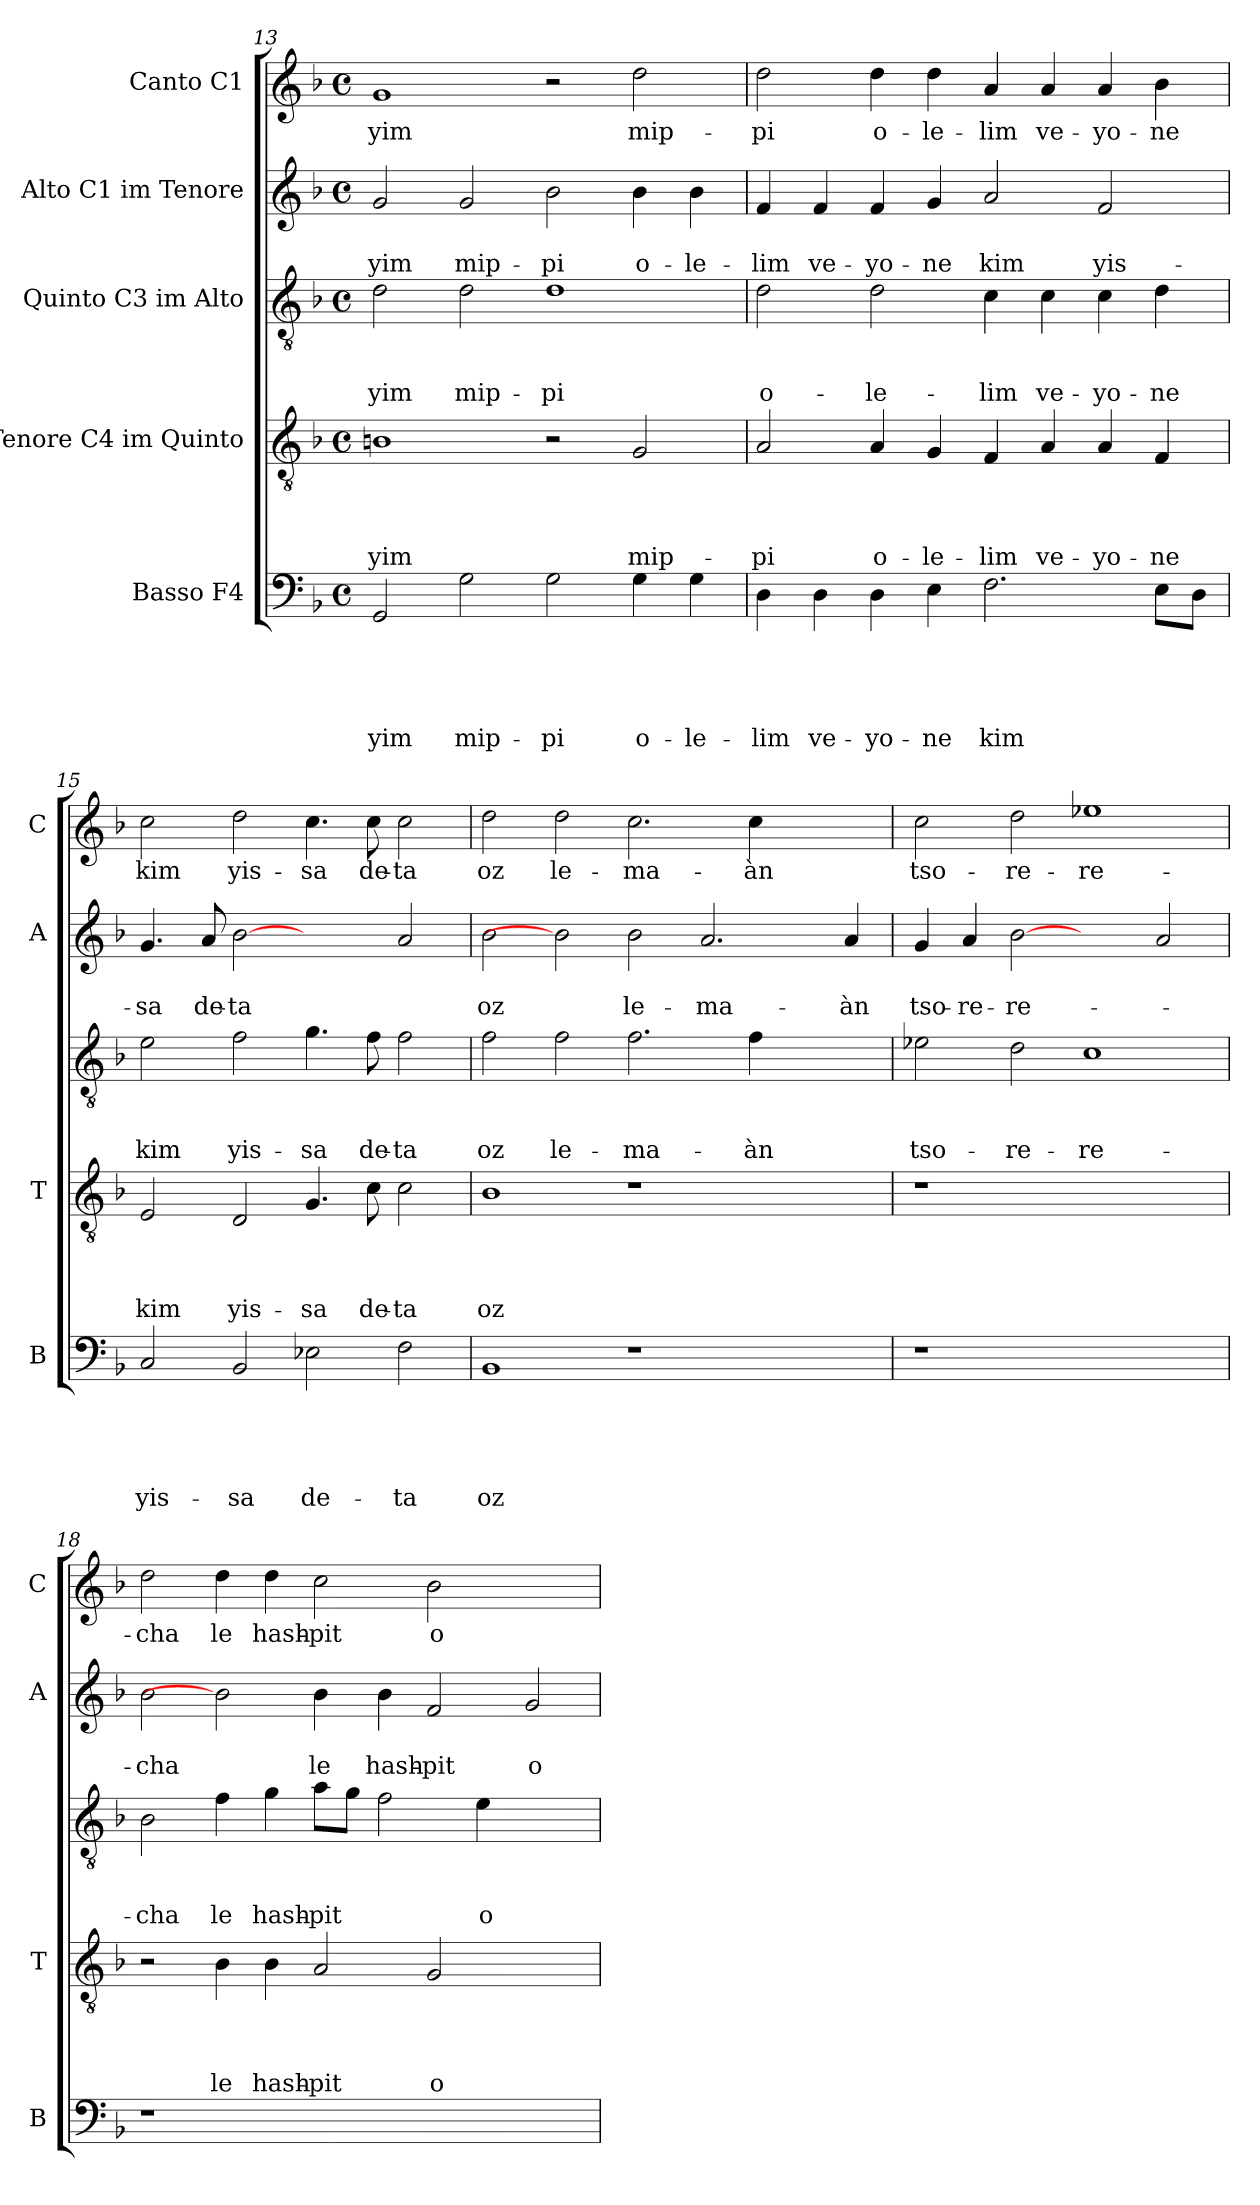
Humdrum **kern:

**kern	**text	**text	**text	**text	**text	**kern	**text	**text	**text	**text	**kern	**text	**text	**text	**kern	**text	**text	**kern	**text
*part5	*part5	*part5	*part5	*part5	*part5	*part4	*part4	*part4	*part4	*part4	*part3	*part3	*part3	*part3	*part2	*part2	*part2	*part1	*part1
*staff5	*staff5	*staff5	*staff5	*staff5	*staff5	*staff4	*staff4	*staff4	*staff4	*staff4	*staff3	*staff3	*staff3	*staff3	*staff2	*staff2	*staff2	*staff1	*staff1
*I"Basso F4	*	*	*	*	*	*I"Tenore C4 im  Quinto	*	*	*	*	*I"Quinto C3 im Alto	*	*	*	*I"Alto C1 im Tenore	*	*	*I"Canto C1	*
*I'B	*	*	*	*	*	*I'T	*	*	*	*	*	*	*	*	*I'A	*	*	*I'C	*
*clefF4	*	*	*	*	*	*clefGv2	*	*	*	*	*clefGv2	*	*	*	*clefG2	*	*	*clefG2	*
*k[b-]	*	*	*	*	*	*k[b-]	*	*	*	*	*k[b-]	*	*	*	*k[b-]	*	*	*k[b-]	*
*F:	*	*	*	*	*	*F:	*	*	*	*	*F:	*	*	*	*F:	*	*	*F:	*
*M4/4	*	*	*	*	*	*M4/4	*	*	*	*	*M4/4	*	*	*	*M4/4	*	*	*M4/4	*
*met(c)	*	*	*	*	*	*met(c)	*	*	*	*	*met(c)	*	*	*	*met(c)	*	*	*met(c)	*
=13	=13	=13	=13	=13	=13	=13	=13	=13	=13	=13	=13	=13	=13	=13	=13	=13	=13	=13	=13
!	!	!	!	!	!LO:LY:b	!	!	!	!	!LO:LY:b	!	!	!	!LO:LY:b	!	!	!LO:LY:b	!	!LO:LY:b
2GG/	.	.	.	.	-yim	1Bn	.	.	.	-yim	2d\	.	.	-yim	2g/	.	-yim	1g	-yim
!	!	!	!	!	!LO:LY:b	!	!	!	!	!	!	!	!	!LO:LY:b	!	!	!LO:LY:b	!	!
2G\	.	.	.	.	mip-	.	.	.	.	.	2d\	.	.	mip-	2g/	.	mip-	.	.
!	!	!	!	!	!LO:LY:b	!	!	!	!	!	!	!	!	!LO:LY:b	!	!	!LO:LY:b	!	!
2G\	.	.	.	.	-pi	2r	.	.	.	.	1d	.	.	-pi	2b-\	.	-pi	2r	.
!	!	!	!	!	!LO:LY:b	!	!	!	!	!LO:LY:b	!	!	!	!	!	!	!LO:LY:b	!	!LO:LY:b
4G\	.	.	.	.	o-	2G/	.	.	.	mip-	.	.	.	.	4b-\	.	o-	2dd\	mip-
!	!	!	!	!	!LO:LY:b	!	!	!	!	!	!	!	!	!	!	!	!LO:LY:b	!	!
4G\	.	.	.	.	-le-	.	.	.	.	.	.	.	.	.	4b-\	.	-le-	.	.
=14	=14	=14	=14	=14	=14	=14	=14	=14	=14	=14	=14	=14	=14	=14	=14	=14	=14	=14	=14
!	!	!	!	!	!LO:LY:b	!	!	!	!	!LO:LY:b	!	!	!	!LO:LY:b	!	!	!LO:LY:b	!	!LO:LY:b
4D\	.	.	.	.	-lim	2A/	.	.	.	-pi	2d\	.	.	o-	4f/	.	-lim	2dd\	-pi
!	!	!	!	!	!LO:LY:b	!	!	!	!	!	!	!	!	!	!	!	!LO:LY:b	!	!
4D\	.	.	.	.	ve-	.	.	.	.	.	.	.	.	.	4f/	.	ve-	.	.
!	!	!	!	!	!LO:LY:b	!	!	!	!	!LO:LY:b	!	!	!	!LO:LY:b	!	!	!LO:LY:b	!	!LO:LY:b
4D\	.	.	.	.	-yo-	4A/	.	.	.	o-	2d\	.	.	-le-	4f/	.	-yo-	4dd\	o-
!	!	!	!	!	!LO:LY:b	!	!	!	!	!LO:LY:b	!	!	!	!	!	!	!LO:LY:b	!	!LO:LY:b
4E\	.	.	.	.	-ne	4G/	.	.	.	-le-	.	.	.	.	4g/	.	-ne	4dd\	-le-
!	!	!	!	!	!LO:LY:b	!	!	!	!	!LO:LY:b	!	!	!	!LO:LY:b	!	!	!LO:LY:b	!	!LO:LY:b
2.F\	.	.	.	.	kim	4F/	.	.	.	-lim	4c\	.	.	-lim	2a/	.	kim	4a/	-lim
!	!	!	!	!	!	!	!	!	!	!LO:LY:b	!	!	!	!LO:LY:b	!	!	!	!	!LO:LY:b
.	.	.	.	.	.	4A/	.	.	.	ve-	4c\	.	.	ve-	.	.	.	4a/	ve-
!	!	!	!	!	!	!	!	!	!	!LO:LY:b	!	!	!	!LO:LY:b	!	!	!LO:LY:b	!	!LO:LY:b
.	.	.	.	.	.	4A/	.	.	.	-yo-	4c\	.	.	-yo-	2f/	.	yis-	4a/	-yo-
!	!	!	!	!	!	!	!	!	!	!LO:LY:b	!	!	!	!LO:LY:b	!	!	!	!	!LO:LY:b
8E\L	.	.	.	.	.	4F/	.	.	.	-ne	4d\	.	.	-ne	.	.	.	4b-\	-ne
8D\J	.	.	.	.	.	.	.	.	.	.	.	.	.	.	.	.	.	.	.
!!LO:PB:g=z
=15	=15	=15	=15	=15	=15	=15	=15	=15	=15	=15	=15	=15	=15	=15	=15	=15	=15	=15	=15
!	!	!	!	!	!LO:LY:b	!	!	!	!	!LO:LY:b	!	!	!	!LO:LY:b	!	!	!LO:LY:b	!	!LO:LY:b
2C/	.	.	.	.	yis-	2E/	.	.	.	kim	2e\	.	.	kim	4.g/	.	-sa	2cc\	kim
!	!	!	!	!	!	!	!	!	!	!	!	!	!	!	!	!	!LO:LY:b	!	!
.	.	.	.	.	.	.	.	.	.	.	.	.	.	.	8a/	.	de-	.	.
!	!	!	!	!	!LO:LY:b	!	!	!	!	!LO:LY:b	!	!	!	!LO:LY:b	!	!	!LO:LY:b	!	!LO:LY:b
2BB-/	.	.	.	.	-sa	2D/	.	.	.	yis-	2f\	.	.	yis-	[2b-	.	-ta	2dd\	yis-
!	!	!	!	!	!LO:LY:b	!	!	!	!	!LO:LY:b	!	!	!	!LO:LY:b	!	!	!	!	!LO:LY:b
2E-X\	.	.	.	.	de-	4.G/	.	.	.	-sa	4.g\	.	.	-sa	2ryy	.	.	4.cc\	-sa
!	!	!	!	!	!	!	!	!	!	!LO:LY:b	!	!	!	!LO:LY:b	!	!	!	!	!LO:LY:b
.	.	.	.	.	.	8c\	.	.	.	de-	8f\	.	.	de-	.	.	.	8cc\	de-
!	!	!	!	!	!LO:LY:b	!	!	!	!	!LO:LY:b	!	!	!	!LO:LY:b	!	!	!	!	!LO:LY:b
2F\	.	.	.	.	-ta	2c\	.	.	.	-ta	2f\	.	.	-ta	2a/	.	.	2cc\	-ta
=16	=16	=16	=16	=16	=16	=16	=16	=16	=16	=16	=16	=16	=16	=16	=16	=16	=16	=16	=16
!	!	!	!	!	!LO:LY:b	!	!	!	!	!LO:LY:b	!	!	!	!LO:LY:b	!	!	!LO:LY:b	!	!LO:LY:b
1BB-	.	.	.	.	oz	1B-	.	.	.	oz	2f\	.	.	oz	2b-\	.	oz	2dd\	oz
!	!	!	!	!	!	!	!	!	!	!	!	!	!	!LO:LY:b	!	!	!	!	!LO:LY:b
.	.	.	.	.	.	.	.	.	.	.	2f\	.	.	le-	2b-]	.	.	2dd\	le-
!	!	!	!	!	!	!	!	!	!	!	!	!	!	!LO:LY:b	!	!	!LO:LY:b	!	!LO:LY:b
1r	.	.	.	.	.	1r	.	.	.	.	2.f\	.	.	-ma-	2b-\	.	le-	2.cc\	-ma-
!	!	!	!	!	!	!	!	!	!	!	!	!	!	!	!	!	!LO:LY:b	!	!
.	.	.	.	.	.	.	.	.	.	.	.	.	.	.	2.a/	.	-ma-	.	.
!	!	!	!	!	!	!	!	!	!	!	!	!	!	!LO:LY:b	!	!	!	!	!LO:LY:b
.	.	.	.	.	.	.	.	.	.	.	4f\	.	.	-àn	.	.	.	4cc\	-àn
2ryy	.	.	.	.	.	2ryy	.	.	.	.	2ryy	.	.	.	.	.	.	2ryy	.
!	!	!	!	!	!	!	!	!	!	!	!	!	!	!	!	!	!LO:LY:b	!	!
.	.	.	.	.	.	.	.	.	.	.	.	.	.	.	4a/	.	-àn	.	.
=17	=17	=17	=17	=17	=17	=17	=17	=17	=17	=17	=17	=17	=17	=17	=17	=17	=17	=17	=17
!	!	!	!	!	!	!	!	!	!	!	!	!	!	!LO:LY:b	!	!	!LO:LY:b	!	!LO:LY:b
1r	.	.	.	.	.	1r	.	.	.	.	2e-X\	.	.	tso-	4g/	.	tso-	2cc\	tso-
!	!	!	!	!	!	!	!	!	!	!	!	!	!	!	!	!	!LO:LY:b	!	!
.	.	.	.	.	.	.	.	.	.	.	.	.	.	.	4a/	.	-re-	.	.
!	!	!	!	!	!	!	!	!	!	!	!	!	!	!LO:LY:b	!	!	!LO:LY:b	!	!LO:LY:b
.	.	.	.	.	.	.	.	.	.	.	2d\	.	.	-re-	[2b-	.	-re-	2dd\	-re-
!	!	!	!	!	!	!	!	!	!	!	!	!	!	!LO:LY:b	!	!	!	!	!LO:LY:b
1ryy	.	.	.	.	.	1ryy	.	.	.	.	1c	.	.	-re-	2ryy	.	.	1ee-X	-re-
.	.	.	.	.	.	.	.	.	.	.	.	.	.	.	2a/	.	.	.	.
=18	=18	=18	=18	=18	=18	=18	=18	=18	=18	=18	=18	=18	=18	=18	=18	=18	=18	=18	=18
!	!	!	!	!	!	!	!	!	!	!	!	!	!	!LO:LY:b	!	!	!LO:LY:b	!	!LO:LY:b
1r	.	.	.	.	.	2r	.	.	.	.	2B-\	.	.	-cha	2b-\	.	-cha	2dd\	-cha
!	!	!	!	!	!	!	!	!	!	!LO:LY:b	!	!	!	!LO:LY:b	!	!	!	!	!LO:LY:b
.	.	.	.	.	.	4B-\	.	.	.	le	4f\	.	.	le	2b-]	.	.	4dd\	le
!	!	!	!	!	!	!	!	!	!	!LO:LY:b	!	!	!	!LO:LY:b	!	!	!	!	!LO:LY:b
.	.	.	.	.	.	4B-\	.	.	.	hash-	4g\	.	.	hash-	.	.	.	4dd\	hash-
!	!	!	!	!	!	!	!	!	!	!LO:LY:b	!	!	!	!LO:LY:b	!	!	!LO:LY:b	!	!LO:LY:b
1.ryy	.	.	.	.	.	2A/	.	.	.	-pit	8a\L	.	.	-pit	4b-\	.	le	2cc\	-pit
.	.	.	.	.	.	.	.	.	.	.	8g\J	.	.	.	.	.	.	.	.
!	!	!	!	!	!	!	!	!	!	!	!	!	!	!	!	!	!LO:LY:b	!	!
.	.	.	.	.	.	.	.	.	.	.	2f\	.	.	.	4b-\	.	hash-	.	.
!	!	!	!	!	!	!	!	!	!	!LO:LY:b	!	!	!	!	!	!	!LO:LY:b	!	!LO:LY:b
.	.	.	.	.	.	2G/	.	.	.	o-	.	.	.	.	2f/	.	-pit	2b-\	o-
!	!	!	!	!	!	!	!	!	!	!	!	!	!	!LO:LY:b	!	!	!	!	!
.	.	.	.	.	.	.	.	.	.	.	4e\	.	.	o-	.	.	.	.	.
!	!	!	!	!	!	!	!	!	!	!	!	!	!	!	!	!	!LO:LY:b	!	!
.	.	.	.	.	.	2ryy	.	.	.	.	2ryy	.	.	.	2g/	.	o-	2ryy	.
=	=	=	=	=	=	=	=	=	=	=	=	=	=	=	=	=	=	=	=
*-	*-	*-	*-	*-	*-	*-	*-	*-	*-	*-	*-	*-	*-	*-	*-	*-	*-	*-	*-
